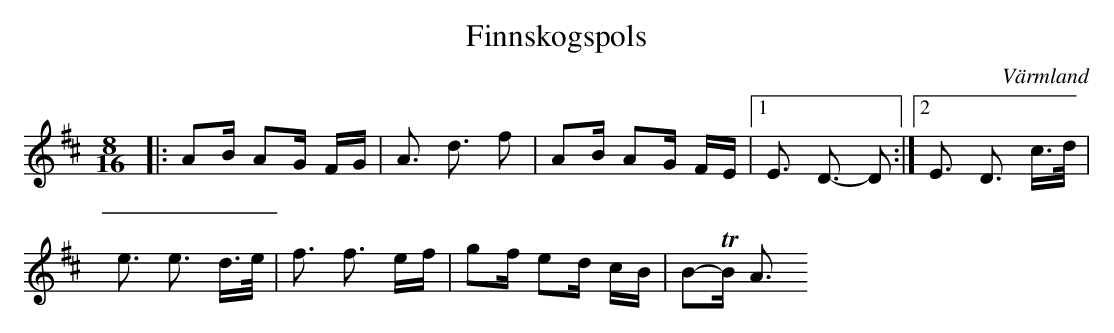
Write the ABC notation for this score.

X:1
T:Finnskogspols
O:Värmland
M:8/16
L:1/16
K:D
|: A2B A2G FG | A3 d3 f2 | A2B A2G FE |1 E3 D3- D2 :|2 E3 D3 c>d |
e3 e3 d>e | f3 f3 ef | g2f e2d cB | B2-TB A3
